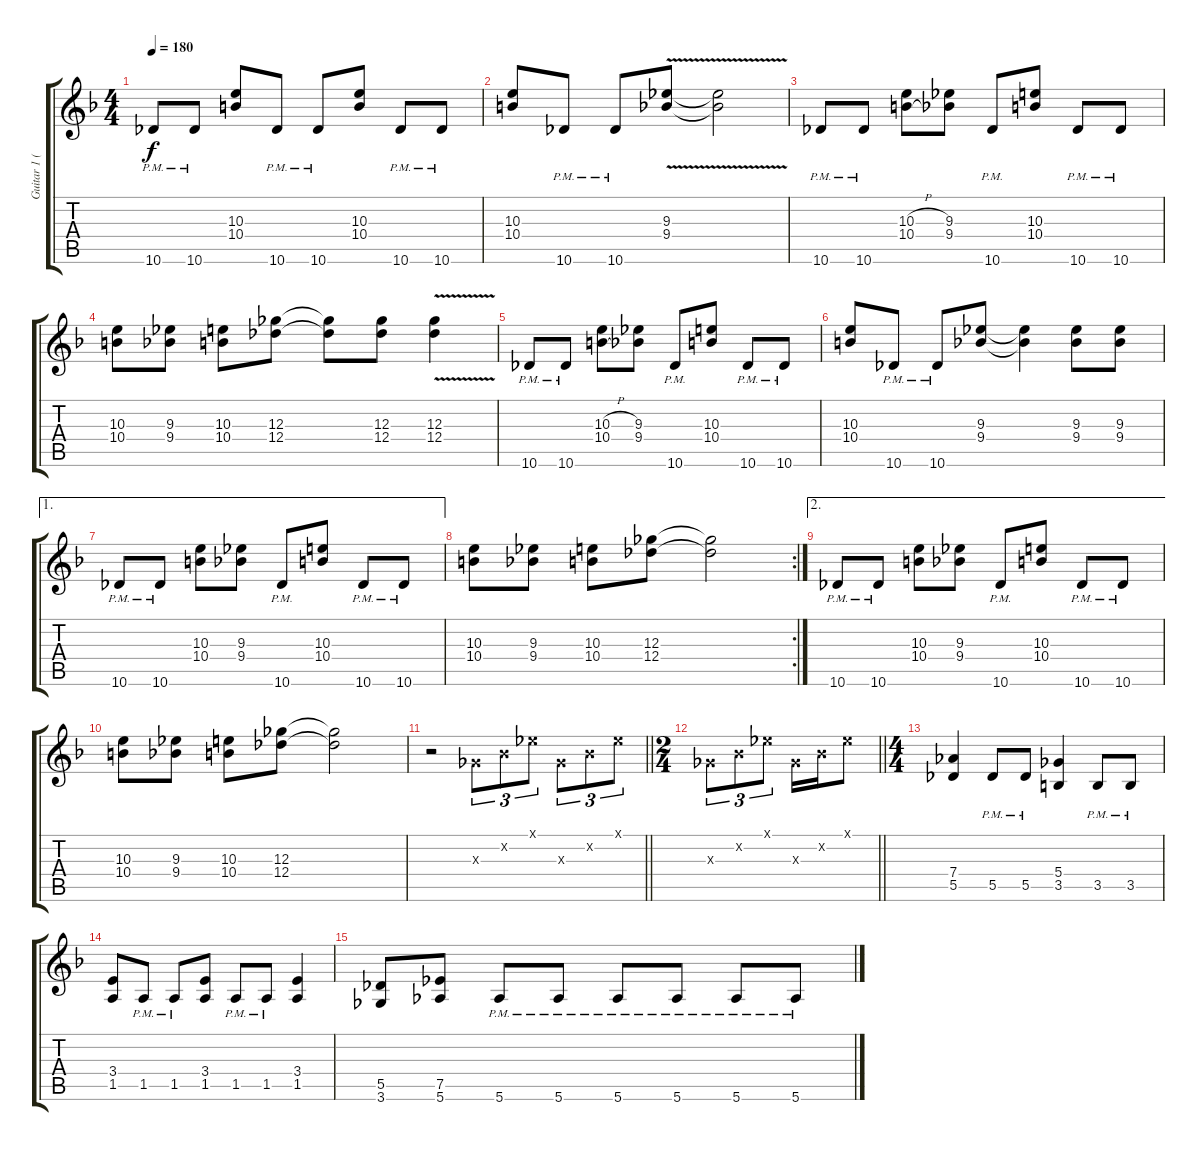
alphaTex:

\track ("Guitar 1 (SheJa)" "Guitar 1 (") {instrument distortionguitar}
\staff {score tabs}
\tuning (Eb4 Bb3 Gb3 Db3 Ab2 Eb2) {hide}
\ts (4 4)
\tempo 180
\clef g2
\ks f
10.6{pm}.8{dy f instrument distortionguitar} 10.6{pm}.8 (10.3 10.4).8 10.6{pm}.8 10.6{pm}.8 (10.3 10.4).8 10.6{pm}.8 10.6{pm}.8 |
(10.3 10.4).8 10.6{pm}.8 10.6{pm}.8 (9.3{v} 9.4{v}).8 (9.3{t} 9.4{t}).2 |
10.6{pm}.8 10.6{pm}.8 (10.3{h} 10.4{h}).8 (9.3 9.4).8 10.6{pm}.8 (10.3 10.4).8 10.6{pm}.8 10.6{pm}.8 |
(10.3 10.4).8 (9.3 9.4).8 (10.3 10.4).8 (12.3 12.4).8 (12.3{t} 12.4{t}).8 (12.3 12.4).8 (12.3{v} 12.4{v}).4 |
10.6{pm}.8 10.6{pm}.8 (10.3{h} 10.4{h}).8 (9.3 9.4).8 10.6{pm}.8 (10.3 10.4).8 10.6{pm}.8 10.6{pm}.8 |
(10.3 10.4).8 10.6{pm}.8 10.6{pm}.8 (9.3 9.4).8 (9.3{t} 9.4{t}).4 (9.3 9.4).8 (9.3 9.4).8 |
\ae 1
10.6{pm}.8 10.6{pm}.8 (10.3 10.4).8 (9.3 9.4).8 10.6{pm}.8 (10.3 10.4).8 10.6{pm}.8 10.6{pm}.8 |
\rc 2
(10.3 10.4).8 (9.3 9.4).8 (10.3 10.4).8 (12.3 12.4).8 (12.3{t} 12.4{t}).2 |
\ae 2
10.6{pm}.8 10.6{pm}.8 (10.3 10.4).8 (9.3 9.4).8 10.6{pm}.8 (10.3 10.4).8 10.6{pm}.8 10.6{pm}.8 |
(10.3 10.4).8 (9.3 9.4).8 (10.3 10.4).8 (12.3 12.4).8 (12.3{t} 12.4{t}).2 |
\barLineRight lightlight
r.2 0.3{x}.8{tu (3 2)} 0.2{x}.8{tu (3 2)} 0.1{x}.8{tu (3 2)} 0.3{x}.8{tu (3 2)} 0.2{x}.8{tu (3 2)} 0.1{x}.8{tu (3 2)} |
\ts (2 4)
\barLineRight lightlight
0.3{x}.8{tu (3 2)} 0.2{x}.8{tu (3 2)} 0.1{x}.8{tu (3 2)} 0.3{x}.16 0.2{x}.16 0.1{x}.8 |
\ts (4 4)
(7.4 5.5).4 5.5{pm}.8 5.5{pm}.8 (5.4 3.5).4 3.5{pm}.8 3.5{pm}.8 |
(3.4 1.5).8 1.5{pm}.8 1.5{pm}.8 (3.4 1.5).8 1.5{pm}.8 1.5{pm}.8 (3.4 1.5).4 |
(5.5 3.6).8 (7.5 5.6).8 5.6{pm}.8 5.6{pm}.8 5.6{pm}.8 5.6{pm}.8 5.6{pm}.8 5.6{pm}.8
